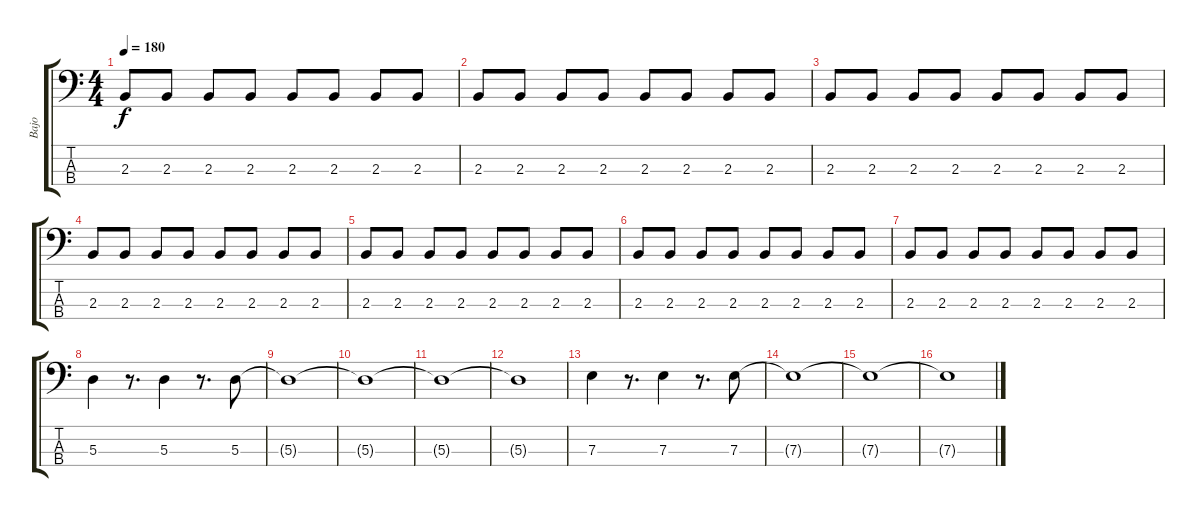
\track ("Bajo" "Bajo") {instrument electricbassfinger}
\staff {score tabs}
\tuning (G2 D2 A1 E1) {hide}
\ts (4 4)
\tempo 180
\clef f4
\ks c
2.3.8{dy f} 2.3.8 2.3.8 2.3.8 2.3.8 2.3.8 2.3.8 2.3.8 |
2.3.8 2.3.8 2.3.8 2.3.8 2.3.8 2.3.8 2.3.8 2.3.8 |
2.3.8 2.3.8 2.3.8 2.3.8 2.3.8 2.3.8 2.3.8 2.3.8 |
2.3.8 2.3.8 2.3.8 2.3.8 2.3.8 2.3.8 2.3.8 2.3.8 |
2.3.8 2.3.8 2.3.8 2.3.8 2.3.8 2.3.8 2.3.8 2.3.8 |
2.3.8 2.3.8 2.3.8 2.3.8 2.3.8 2.3.8 2.3.8 2.3.8 |
2.3.8 2.3.8 2.3.8 2.3.8 2.3.8 2.3.8 2.3.8 2.3.8 |
5.3.4 r.8{d} 5.3.4 r.8{d} 5.3.8 |
5.3{t}.1 |
5.3{t}.1 |
5.3{t}.1 |
5.3{t}.1 |
7.3.4 r.8{d} 7.3.4 r.8{d} 7.3.8 |
7.3{t}.1 |
7.3{t}.1 |
7.3{t}.1
